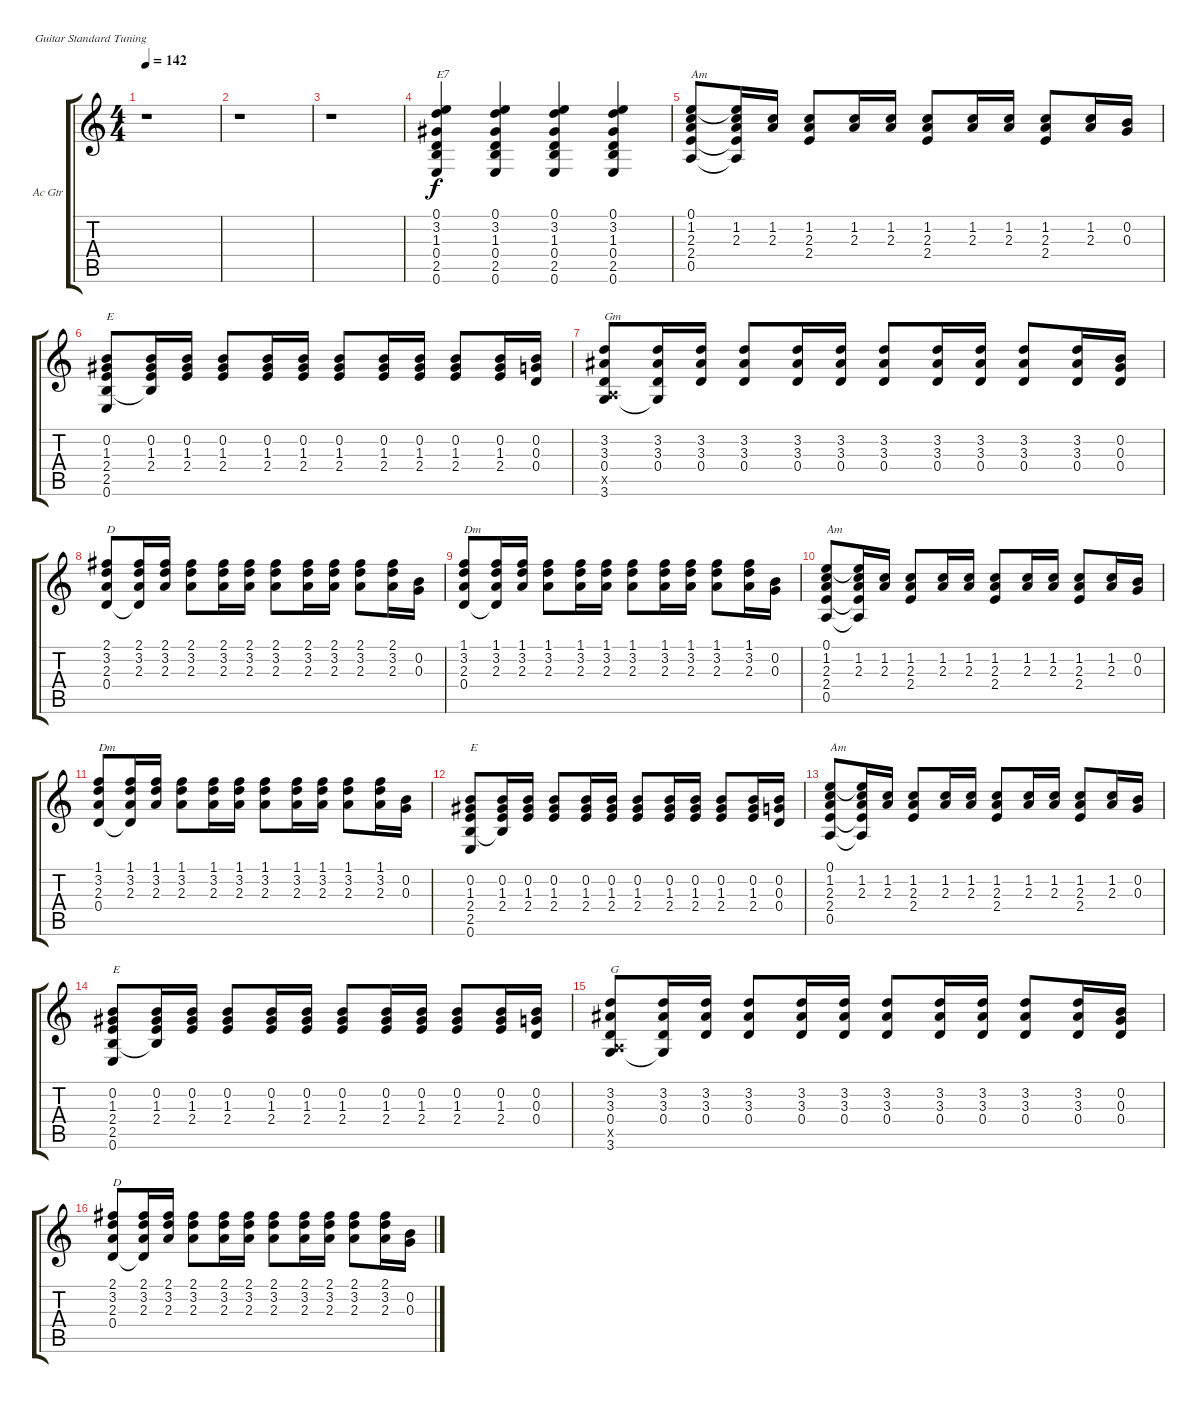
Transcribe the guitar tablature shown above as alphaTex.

\defaultSystemsLayout 4
\bracketExtendMode groupsimilarinstruments
\firstSystemTrackNameOrientation horizontal
\otherSystemsTrackNameOrientation horizontal
\track ("Acoustic Guitar" "Ac Gtr") {instrument acousticguitarsteel}
\staff {score tabs}
\tuning (E4 B3 G3 D3 A2 E2)
\ts (4 4)
\tempo 142
\clef g2
\scale
0.485477
\ks c
r.1{dy f instrument acousticguitarsteel} |
\scale
0.257261 r.1 |
\scale
0.257261 r.1 |
\scale
0.333333 (2.5 0.6 0.4 1.3 3.2 0.1).4{txt "E7"} (2.5 0.6 0.4 1.3 3.2 0.1).4 (2.5 0.6 0.4 1.3 3.2 0.1).4 (2.5 0.6 0.4 1.3 3.2 0.1).4 |
\scale
0.333333 (0.5 2.4 2.3 1.2 0.1).8{txt "Am"} (1.2 2.3 2.4{t} 0.1{t} 0.5{t}).16 (1.2 2.3).16 (2.4 2.3 1.2).8 (1.2 2.3).16 (1.2 2.3).16 (2.4 2.3 1.2).8 (1.2 2.3).16 (1.2 2.3).16 (2.4 2.3 1.2).8 (1.2 2.3).16 (0.2 0.3).16 |
\scale
0.333333 (0.6 2.5 2.4 1.3 0.2).8{txt "E"} (0.2 1.3 2.4 2.5{t}).16 (0.2 1.3 2.4).16 (2.4 1.3 0.2).8 (0.2 1.3 2.4).16 (0.2 1.3 2.4).16 (2.4 1.3 0.2).8 (0.2 1.3 2.4).16 (0.2 1.3 2.4).16 (2.4 1.3 0.2).8 (0.2 1.3 2.4).16 (0.2 0.3 0.4).16 |
\scale
0.333333 (3.6 0.5{x} 0.4 3.3 3.2).8{txt "Gm"} (3.2 3.3 0.4 3.6{t}).16 (3.2 3.3 0.4).16 (0.4 3.3 3.2).8 (3.2 3.3 0.4).16 (3.2 3.3 0.4).16 (0.4 3.3 3.2).8 (3.2 3.3 0.4).16 (3.2 3.3 0.4).16 (0.4 3.3 3.2).8 (3.2 3.3 0.4).16 (0.2 0.3 0.4).16 |
\scale
0.333333 (0.4 2.3 3.2 2.1).8{txt "D"} (3.2 2.3 2.1 0.4{t}).16 (3.2 2.3 2.1).16 (2.3 3.2 2.1).8 (2.1 3.2 2.3).16 (2.1 3.2 2.3).16 (2.3 3.2 2.1).8 (2.1 3.2 2.3).16 (2.1 3.2 2.3).16 (2.3 3.2 2.1).8 (2.1 3.2 2.3).16 (0.2 0.3).16 |
\scale
0.333333 (0.4 2.3 3.2 1.1).8{txt "Dm"} (3.2 2.3 1.1 0.4{t}).16 (3.2 2.3 1.1).16 (2.3 3.2 1.1).8 (1.1 3.2 2.3).16 (1.1 3.2 2.3).16 (2.3 3.2 1.1).8 (1.1 3.2 2.3).16 (1.1 3.2 2.3).16 (2.3 3.2 1.1).8 (1.1 3.2 2.3).16 (0.2 0.3).16 |
\scale
0.333333 (0.5 2.4 2.3 1.2 0.1).8{txt "Am"} (1.2 2.3 2.4{t} 0.1{t} 0.5{t}).16 (1.2 2.3).16 (2.4 2.3 1.2).8 (1.2 2.3).16 (1.2 2.3).16 (2.4 2.3 1.2).8 (1.2 2.3).16 (1.2 2.3).16 (2.4 2.3 1.2).8 (1.2 2.3).16 (0.2 0.3).16 |
\scale
0.333333 (0.4 2.3 3.2 1.1).8{txt "Dm"} (3.2 2.3 1.1 0.4{t}).16 (3.2 2.3 1.1).16 (2.3 3.2 1.1).8 (1.1 3.2 2.3).16 (1.1 3.2 2.3).16 (2.3 3.2 1.1).8 (1.1 3.2 2.3).16 (1.1 3.2 2.3).16 (2.3 3.2 1.1).8 (1.1 3.2 2.3).16 (0.2 0.3).16 |
\scale
0.333333 (0.6 2.5 2.4 1.3 0.2).8{txt "E"} (0.2 1.3 2.4 2.5{t}).16 (0.2 1.3 2.4).16 (2.4 1.3 0.2).8 (0.2 1.3 2.4).16 (0.2 1.3 2.4).16 (2.4 1.3 0.2).8 (0.2 1.3 2.4).16 (0.2 1.3 2.4).16 (2.4 1.3 0.2).8 (0.2 1.3 2.4).16 (0.2 0.3 0.4).16 |
\scale
0.333333 (0.5 2.4 2.3 1.2 0.1).8{txt "Am"} (1.2 2.3 2.4{t} 0.1{t} 0.5{t}).16 (1.2 2.3).16 (2.4 2.3 1.2).8 (1.2 2.3).16 (1.2 2.3).16 (2.4 2.3 1.2).8 (1.2 2.3).16 (1.2 2.3).16 (2.4 2.3 1.2).8 (1.2 2.3).16 (0.2 0.3).16 |
\scale
0.333333 (0.6 2.5 2.4 1.3 0.2).8{txt "E"} (0.2 1.3 2.4 2.5{t}).16 (0.2 1.3 2.4).16 (2.4 1.3 0.2).8 (0.2 1.3 2.4).16 (0.2 1.3 2.4).16 (2.4 1.3 0.2).8 (0.2 1.3 2.4).16 (0.2 1.3 2.4).16 (2.4 1.3 0.2).8 (0.2 1.3 2.4).16 (0.2 0.3 0.4).16 |
\scale
0.333333 (3.6 0.5{x} 0.4 3.3 3.2).8{txt "G"} (3.2 3.3 0.4 3.6{t}).16 (3.2 3.3 0.4).16 (0.4 3.3 3.2).8 (3.2 3.3 0.4).16 (3.2 3.3 0.4).16 (0.4 3.3 3.2).8 (3.2 3.3 0.4).16 (3.2 3.3 0.4).16 (0.4 3.3 3.2).8 (3.2 3.3 0.4).16 (0.2 0.3 0.4).16 |
\scale
0.333333 (0.4 2.3 3.2 2.1).8{txt "D"} (3.2 2.3 2.1 0.4{t}).16 (3.2 2.3 2.1).16 (2.3 3.2 2.1).8 (2.1 3.2 2.3).16 (2.1 3.2 2.3).16 (2.3 3.2 2.1).8 (2.1 3.2 2.3).16 (2.1 3.2 2.3).16 (2.3 3.2 2.1).8 (2.1 3.2 2.3).16 (0.2 0.3).16
